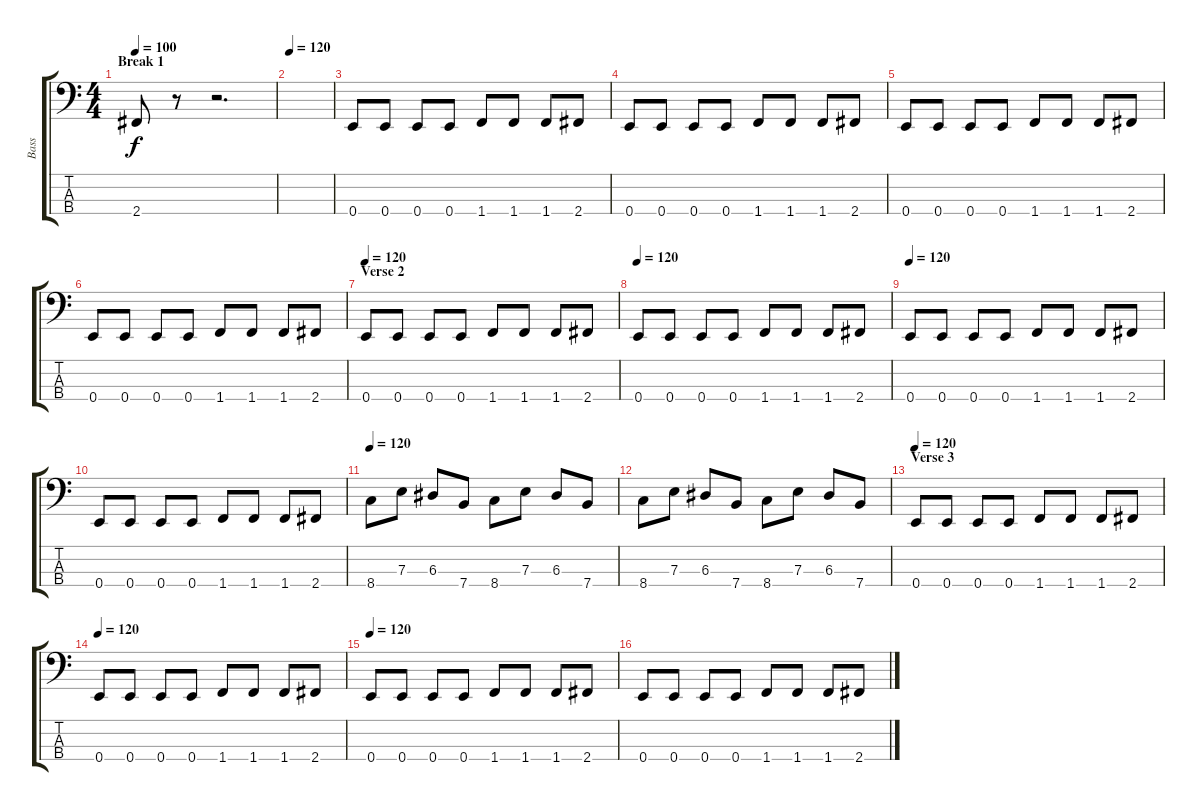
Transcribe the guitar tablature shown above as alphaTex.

\track ("Bass" "Bass") {instrument electricbasspick}
\staff {score tabs}
\tuning (G2 D2 A1 E1) {hide}
\ts (4 4)
\section ("" "Break 1")
\tempo 100
\clef f4
\ks c
2.4.8{dy f} r.8 r.2{d} |
\tempo 120
|
0.4.8 0.4.8 0.4.8 0.4.8 1.4.8 1.4.8 1.4.8 2.4.8 |
0.4.8 0.4.8 0.4.8 0.4.8 1.4.8 1.4.8 1.4.8 2.4.8 |
0.4.8 0.4.8 0.4.8 0.4.8 1.4.8 1.4.8 1.4.8 2.4.8 |
0.4.8 0.4.8 0.4.8 0.4.8 1.4.8 1.4.8 1.4.8 2.4.8 |
\section ("" "Verse 2")
\tempo 120
0.4.8 0.4.8 0.4.8 0.4.8 1.4.8 1.4.8 1.4.8 2.4.8 |
\tempo 120
0.4.8 0.4.8 0.4.8 0.4.8 1.4.8 1.4.8 1.4.8 2.4.8 |
\tempo 120
0.4.8 0.4.8 0.4.8 0.4.8 1.4.8 1.4.8 1.4.8 2.4.8 |
0.4.8 0.4.8 0.4.8 0.4.8 1.4.8 1.4.8 1.4.8 2.4.8 |
\tempo 120
8.4.8 7.3.8 6.3.8 7.4.8 8.4.8 7.3.8 6.3.8 7.4.8 |
8.4.8 7.3.8 6.3.8 7.4.8 8.4.8 7.3.8 6.3.8 7.4.8 |
\section ("" "Verse 3")
\tempo 120
0.4.8 0.4.8 0.4.8 0.4.8 1.4.8 1.4.8 1.4.8 2.4.8 |
\tempo 120
0.4.8 0.4.8 0.4.8 0.4.8 1.4.8 1.4.8 1.4.8 2.4.8 |
\tempo 120
0.4.8 0.4.8 0.4.8 0.4.8 1.4.8 1.4.8 1.4.8 2.4.8 |
0.4.8 0.4.8 0.4.8 0.4.8 1.4.8 1.4.8 1.4.8 2.4.8
